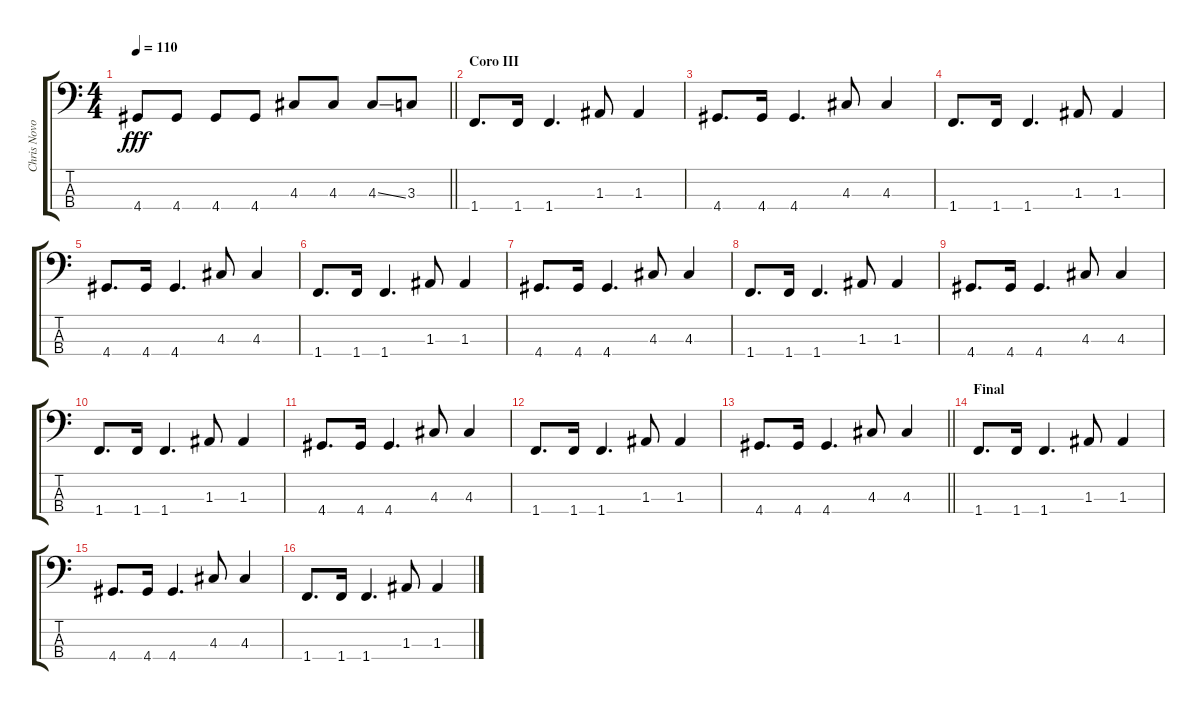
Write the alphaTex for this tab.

\track ("Chris Novoselic (Bajo)" "Chris Novo") {instrument electricbassfinger}
\staff {score tabs}
\tuning (G2 D2 A1 E1) {hide}
\ts (4 4)
\tempo 110
\clef f4
\barLineRight lightlight
\ks c
4.4.8{dy fff} 4.4.8 4.4.8 4.4.8 4.3.8 4.3.8 4.3{ss}.8 3.3.8 |
\section ("" "Coro III")
1.4.8{d} 1.4.16 1.4.4{d} 1.3.8 1.3.4 |
4.4.8{d} 4.4.16 4.4.4{d} 4.3.8 4.3.4 |
1.4.8{d} 1.4.16 1.4.4{d} 1.3.8 1.3.4 |
4.4.8{d} 4.4.16 4.4.4{d} 4.3.8 4.3.4 |
1.4.8{d} 1.4.16 1.4.4{d} 1.3.8 1.3.4 |
4.4.8{d} 4.4.16 4.4.4{d} 4.3.8 4.3.4 |
1.4.8{d} 1.4.16 1.4.4{d} 1.3.8 1.3.4 |
4.4.8{d} 4.4.16 4.4.4{d} 4.3.8 4.3.4 |
1.4.8{d} 1.4.16 1.4.4{d} 1.3.8 1.3.4 |
4.4.8{d} 4.4.16 4.4.4{d} 4.3.8 4.3.4 |
1.4.8{d} 1.4.16 1.4.4{d} 1.3.8 1.3.4 |
\barLineRight lightlight
4.4.8{d} 4.4.16 4.4.4{d} 4.3.8 4.3.4 |
\section ("" "Final")
1.4.8{d} 1.4.16 1.4.4{d} 1.3.8 1.3.4 |
4.4.8{d} 4.4.16 4.4.4{d} 4.3.8 4.3.4 |
1.4.8{d} 1.4.16 1.4.4{d} 1.3.8 1.3.4
